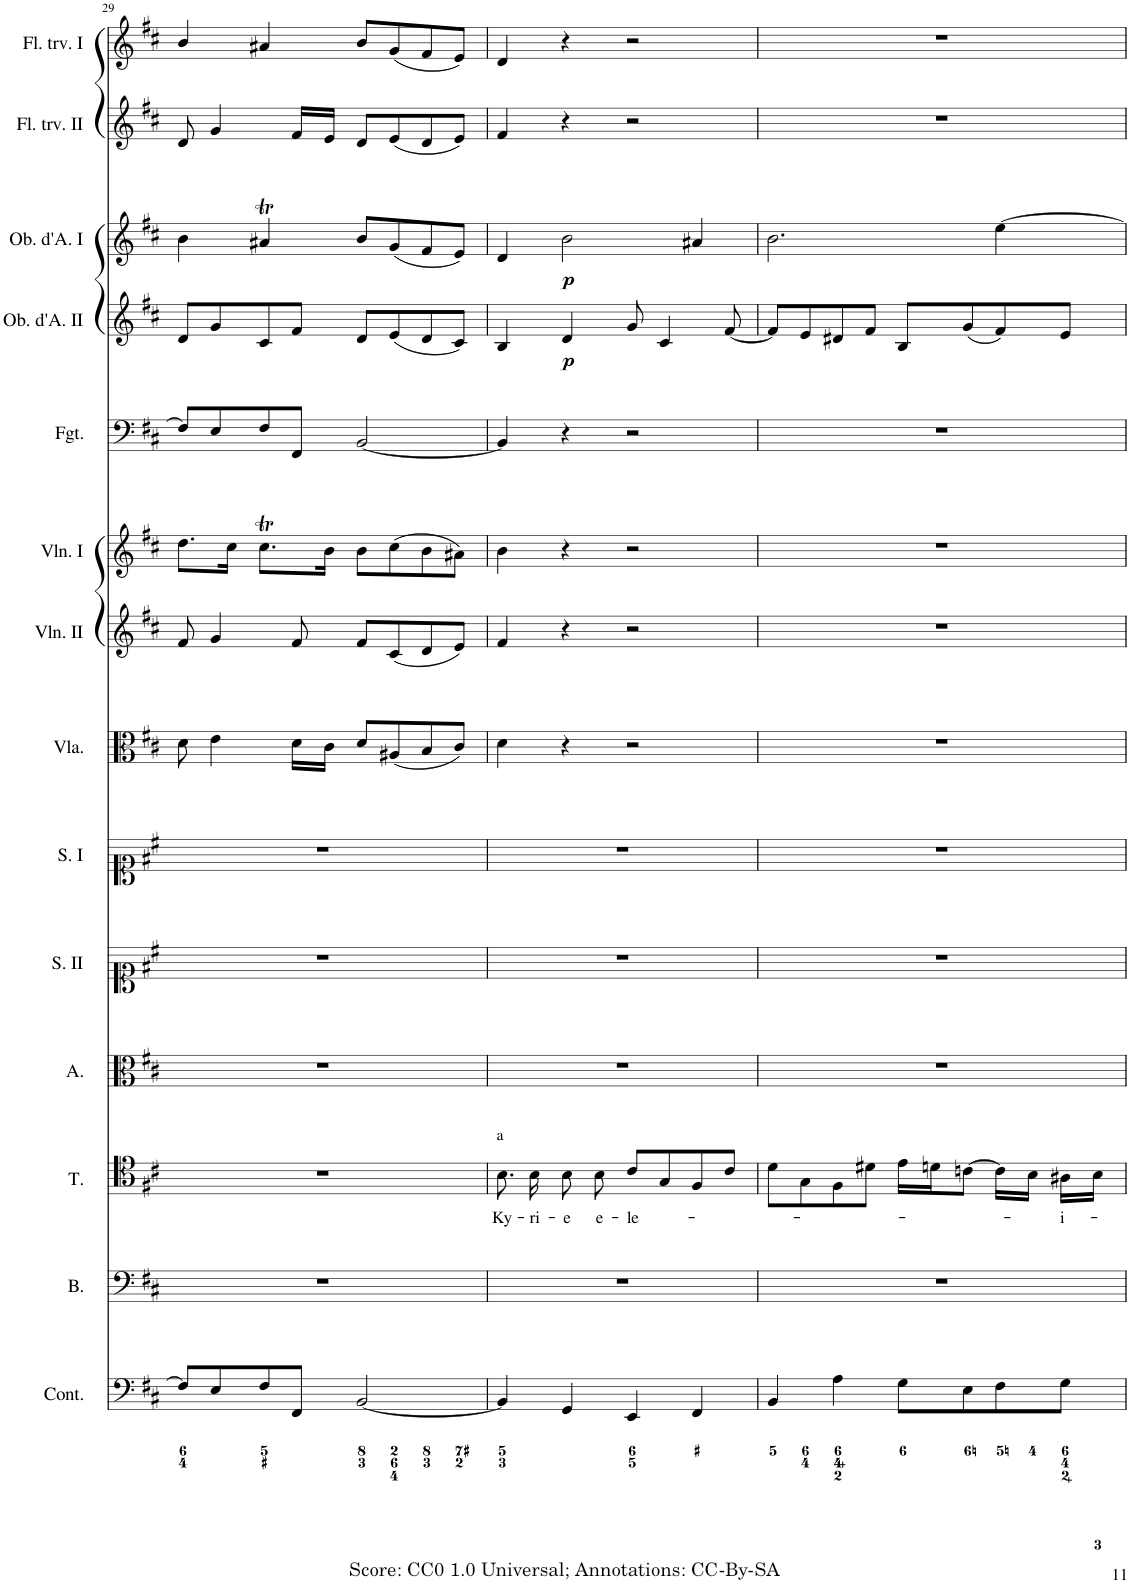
**kern	**kern	**kern	**kern	**text	**kern	**kern	**kern	**kern	**kern	**kern	**kern	**kern	**dynam	**kern	**dynam	**kern	**kern
*part15	*part14	*part13	*part12	*part12	*part11	*part10	*part9	*part8	*part7	*part6	*part5	*part4	*part4	*part3	*part3	*part2	*part1
*staff15	*staff14	*staff13	*staff12	*staff12	*staff11	*staff10	*staff9	*staff8	*staff7	*staff6	*staff5	*staff4	*staff4	*staff3	*staff3	*staff2	*staff1
*I"Continuo	*I"Continuo	*I"Basso	*I"Tenore	*	*I"Alto	*I"Soprano II	*I"Soprano I	*I"Viola	*I"Violino II	*I"Violino I	*I"Fagotto	*I"Oboe d'Amore II	*	*I"Oboe d'Amore I	*	*I"Flauto traverso II	*I"Flauto traverso I
*I'Cont.	*I'Cont.	*I'B.	*I'T.	*	*I'A.	*I'S. II	*I'S. I	*I'Vla.	*I'Vln. II	*I'Vln. I	*I'Fgt.	*I'Ob. d'A. II	*	*I'Ob. d'A. I	*	*I'Fl. trv. II	*I'Fl. trv. I
!!LO:PB:g=z
*clefF4	*clefF4	*clefF4	*clefC4	*	*clefC3	*clefC1	*clefC1	*clefC3	*clefG2	*clefG2	*clefF4	*clefG2	*	*clefG2	*	*clefG2	*clefG2
*k[f#c#]	*k[f#c#]	*k[f#c#]	*k[f#c#]	*	*k[f#c#]	*k[f#c#]	*k[f#c#]	*k[f#c#]	*k[f#c#]	*k[f#c#]	*k[f#c#]	*k[f#c#]	*	*k[f#c#]	*	*k[f#c#]	*k[f#c#]
*M4/4	*M4/4	*M4/4	*M4/4	*	*M4/4	*M4/4	*M4/4	*M4/4	*M4/4	*M4/4	*M4/4	*M4/4	*	*M4/4	*	*M4/4	*M4/4
*met(c)	*met(c)	*met(c)	*met(c)	*	*met(c)	*met(c)	*met(c)	*met(c)	*met(c)	*met(c)	*met(c)	*met(c)	*	*met(c)	*	*met(c)	*met(c)
=29	=29	=29	=29	=29	=29	=29	=29	=29	=29	=29	=29	=29	=29	=29	=29	=29	=29
*	*	*^	*	*	*	*^	*^	*	*	*	*	*	*	*	*	*	*
8F#\L]	8F#/L]	1r	4c#	1r	.	1r	1r	4c#	1r	4c#	8d\	8f#/	8.dd\L	8F#/L]	8d/L	.	4b\	.	8d/	4b/
8E\J	8E/	.	.	.	.	.	.	.	.	.	4e\	4g/	.	8E/	8g/	.	.	.	4g/	.
.	.	.	.	.	.	.	.	.	.	.	.	.	16cc#\Jk	.	.	.	.	.	.	.
8F#/L	8F#/	.	2.ryy	.	.	.	.	2.ryy	.	2.ryy	.	.	8.cc#t\L	8F#/	8c#/	.	4a#Xt/	.	.	4a#X/
8FF#/J	8FF#/J	.	.	.	.	.	.	.	.	.	16d\LL	8f#/	.	8FF#/J	8f#/J	.	.	.	16f#/LL	.
.	.	.	.	.	.	.	.	.	.	.	16c#\JJ	.	16b\Jk	.	.	.	.	.	16e/JJ	.
[2BB	[2BB/	.	.	.	.	.	.	.	.	.	8d/L	8f#/L	8b\L	[2BB/	8d/L	.	8b/L	.	8d/L	8b/L
.	.	.	.	.	.	.	.	.	.	.	(8A#X/	(8c#/	(8cc#\	.	(8e/	.	(8g/	.	(8e/	(8g/
.	.	.	.	.	.	.	.	.	.	.	8B/	8d/	8b\	.	8d/	.	8f#/	.	8d/	8f#/
.	.	.	.	.	.	.	.	.	.	.	8c#/J)	8e/J)	8a#X\J)	.	8c#/J)	.	8e/J)	.	8e/J)	8e/J)
*	*	*	*	*	*	*	*v	*v	*	*	*	*	*	*	*	*	*	*	*	*
*	*	*v	*v	*	*	*	*	*v	*v	*	*	*	*	*	*	*	*	*	*
=30	=30	=30	=30	=30	=30	=30	=30	=30	=30	=30	=30	=30	=30	=30	=30	=30	=30
!	!	!	!LO:TX:a:t=a	!	!	!	!	!	!	!	!	!	!	!	!	!	!
!	!	!	!	!LO:LY:b	!	!	!	!	!	!	!	!	!	!	!	!	!
4BB]	4BB/]	1r	8.B\	Ky-	1r	1r	1r	4d\	4f#/	4b\	4BB/]	4B/	.	4d/	.	4f#/	4d/
!	!	!	!	!LO:LY:b	!	!	!	!	!	!	!	!	!	!	!	!	!
.	.	.	16B\	-ri-	.	.	.	.	.	.	.	.	.	.	.	.	.
!	!	!	!	!LO:LY:b	!	!	!	!	!	!	!	!	!LO:DY:b	!	!LO:DY:b	!	!
4GG	4GG/	.	8B\	-e	.	.	.	4r	4r	4r	4r	4d/	p	2b\	p	4r	4r
!	!	!	!	!LO:LY:b	!	!	!	!	!	!	!	!	!	!	!	!	!
.	.	.	8B\	e-	.	.	.	.	.	.	.	.	.	.	.	.	.
!	!	!	!	!LO:LY:b	!	!	!	!	!	!	!	!	!	!	!	!	!
4EE	4EE/	.	8c#/L	-le-	.	.	.	2r	2r	2r	2r	8g/	.	.	.	2r	2r
.	.	.	8G/	.	.	.	.	.	.	.	.	4c#/	.	.	.	.	.
4FF#	4FF#/	.	8F#/	.	.	.	.	.	.	.	.	.	.	4a#X/	.	.	.
.	.	.	8c#/J	.	.	.	.	.	.	.	.	[8f#/	.	.	.	.	.
=31	=31	=31	=31	=31	=31	=31	=31	=31	=31	=31	=31	=31	=31	=31	=31	=31	=31
4BB	4BB/	1r	8d\L	.	1r	1r	1r	1r	1r	1r	1r	8f#/L]	.	2.b\	.	1r	1r
.	.	.	8G\	.	.	.	.	.	.	.	.	8e/	.	.	.	.	.
4A	4A\	.	8F#\	.	.	.	.	.	.	.	.	8d#X/	.	.	.	.	.
.	.	.	8d#X\J	.	.	.	.	.	.	.	.	8f#/J	.	.	.	.	.
8G\L	8G\L	.	16e\LL	.	.	.	.	.	.	.	.	8B/L	.	.	.	.	.
.	.	.	16dn\J	.	.	.	.	.	.	.	.	.	.	.	.	.	.
8E\J	8E\	.	[8cn\J	.	.	.	.	.	.	.	.	(8g/	.	.	.	.	.
8F#\L	8F#\	.	16c\LL]	.	.	.	.	.	.	.	.	8f#/)	.	[4ee\	.	.	.
.	.	.	16B\JJ	.	.	.	.	.	.	.	.	.	.	.	.	.	.
!	!	!	!	!LO:LY:b	!	!	!	!	!	!	!	!	!	!	!	!	!
8G\J	8G\J	.	16A#X\LL	-i-	.	.	.	.	.	.	.	8e/J	.	.	.	.	.
.	.	.	16B\JJ	.	.	.	.	.	.	.	.	.	.	.	.	.	.
=	=	=	=	=	=	=	=	=	=	=	=	=	=	=	=	=	=
*-	*-	*-	*-	*-	*-	*-	*-	*-	*-	*-	*-	*-	*-	*-	*-	*-	*-
